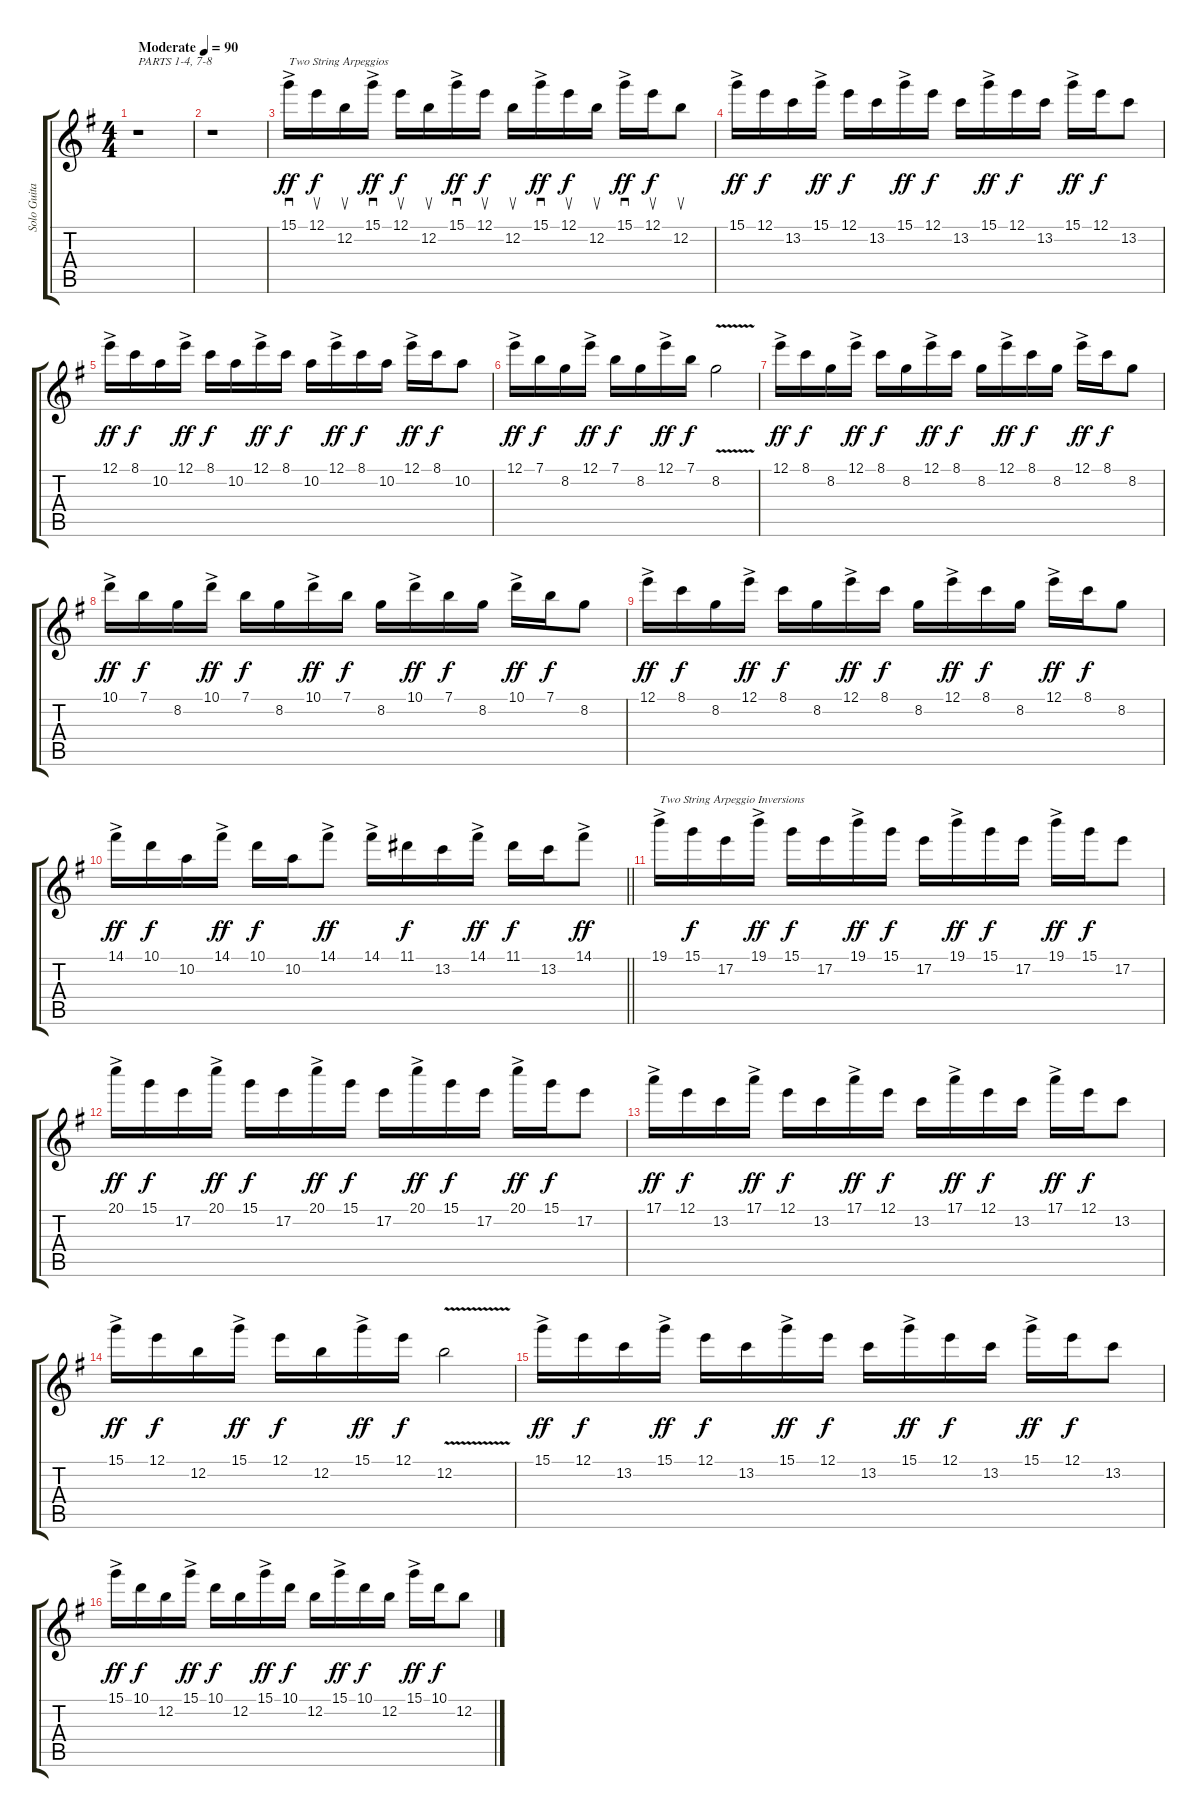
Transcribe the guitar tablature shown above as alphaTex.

\track ("Solo Guitar 1" "Solo Guita") {instrument overdrivenguitar}
\staff {score tabs}
\tuning (E4 B3 G3 D3 A2 E2) {hide}
\ts (4 4)
\tempo (90 "Moderate")
\clef g2
\ks eminor
r.1{txt "PARTS 1-4, 7-8" dy ff instrument overdrivenguitar} |
r.1 |
15.1{ac}.16{sd txt "Two String Arpeggios"} 12.1.16{su dy f} 12.2.16{su} 15.1{ac}.16{sd dy ff} 12.1.16{su dy f} 12.2.16{su} 15.1{ac}.16{sd dy ff} 12.1.16{su dy f} 12.2.16{su} 15.1{ac}.16{sd dy ff} 12.1.16{su dy f} 12.2.16{su} 15.1{ac}.16{sd dy ff} 12.1.16{su dy f} 12.2.8{su} |
15.1{ac}.16{dy ff} 12.1.16{dy f} 13.2.16 15.1{ac}.16{dy ff} 12.1.16{dy f} 13.2.16 15.1{ac}.16{dy ff} 12.1.16{dy f} 13.2.16 15.1{ac}.16{dy ff} 12.1.16{dy f} 13.2.16 15.1{ac}.16{dy ff} 12.1.16{dy f} 13.2.8 |
12.1{ac}.16{dy ff} 8.1.16{dy f} 10.2.16 12.1{ac}.16{dy ff} 8.1.16{dy f} 10.2.16 12.1{ac}.16{dy ff} 8.1.16{dy f} 10.2.16 12.1{ac}.16{dy ff} 8.1.16{dy f} 10.2.16 12.1{ac}.16{dy ff} 8.1.16{dy f} 10.2.8 |
12.1{ac}.16{dy ff} 7.1.16{dy f} 8.2.16 12.1{ac}.16{dy ff} 7.1.16{dy f} 8.2.16 12.1{ac}.16{dy ff} 7.1.16{dy f} 8.2{v}.2 |
12.1{ac}.16{dy ff} 8.1.16{dy f} 8.2.16 12.1{ac}.16{dy ff} 8.1.16{dy f} 8.2.16 12.1{ac}.16{dy ff} 8.1.16{dy f} 8.2.16 12.1{ac}.16{dy ff} 8.1.16{dy f} 8.2.16 12.1{ac}.16{dy ff} 8.1.16{dy f} 8.2.8 |
10.1{ac}.16{dy ff} 7.1.16{dy f} 8.2.16 10.1{ac}.16{dy ff} 7.1.16{dy f} 8.2.16 10.1{ac}.16{dy ff} 7.1.16{dy f} 8.2.16 10.1{ac}.16{dy ff} 7.1.16{dy f} 8.2.16 10.1{ac}.16{dy ff} 7.1.16{dy f} 8.2.8 |
12.1{ac}.16{dy ff} 8.1.16{dy f} 8.2.16 12.1{ac}.16{dy ff} 8.1.16{dy f} 8.2.16 12.1{ac}.16{dy ff} 8.1.16{dy f} 8.2.16 12.1{ac}.16{dy ff} 8.1.16{dy f} 8.2.16 12.1{ac}.16{dy ff} 8.1.16{dy f} 8.2.8 |
\barLineRight lightlight
14.1{ac}.16{dy ff} 10.1.16{dy f} 10.2.16 14.1{ac}.16{dy ff} 10.1.16{dy f} 10.2.16 14.1{ac}.8{dy ff} 14.1{ac}.16 11.1.16{dy f} 13.2.16 14.1{ac}.16{dy ff} 11.1.16{dy f} 13.2.16 14.1{ac}.8{dy ff} |
19.1{ac}.16{txt "Two String Arpeggio Inversions"} 15.1.16{dy f} 17.2.16 19.1{ac}.16{dy ff} 15.1.16{dy f} 17.2.16 19.1{ac}.16{dy ff} 15.1.16{dy f} 17.2.16 19.1{ac}.16{dy ff} 15.1.16{dy f} 17.2.16 19.1{ac}.16{dy ff} 15.1.16{dy f} 17.2.8 |
20.1{ac}.16{dy ff} 15.1.16{dy f} 17.2.16 20.1{ac}.16{dy ff} 15.1.16{dy f} 17.2.16 20.1{ac}.16{dy ff} 15.1.16{dy f} 17.2.16 20.1{ac}.16{dy ff} 15.1.16{dy f} 17.2.16 20.1{ac}.16{dy ff} 15.1.16{dy f} 17.2.8 |
17.1{ac}.16{dy ff} 12.1.16{dy f} 13.2.16 17.1{ac}.16{dy ff} 12.1.16{dy f} 13.2.16 17.1{ac}.16{dy ff} 12.1.16{dy f} 13.2.16 17.1{ac}.16{dy ff} 12.1.16{dy f} 13.2.16 17.1{ac}.16{dy ff} 12.1.16{dy f} 13.2.8 |
15.1{ac}.16{dy ff} 12.1.16{dy f} 12.2.16 15.1{ac}.16{dy ff} 12.1.16{dy f} 12.2.16 15.1{ac}.16{dy ff} 12.1.16{dy f} 12.2{v}.2 |
15.1{ac}.16{dy ff} 12.1.16{dy f} 13.2.16 15.1{ac}.16{dy ff} 12.1.16{dy f} 13.2.16 15.1{ac}.16{dy ff} 12.1.16{dy f} 13.2.16 15.1{ac}.16{dy ff} 12.1.16{dy f} 13.2.16 15.1{ac}.16{dy ff} 12.1.16{dy f} 13.2.8 |
15.1{ac}.16{dy ff} 10.1.16{dy f} 12.2.16 15.1{ac}.16{dy ff} 10.1.16{dy f} 12.2.16 15.1{ac}.16{dy ff} 10.1.16{dy f} 12.2.16 15.1{ac}.16{dy ff} 10.1.16{dy f} 12.2.16 15.1{ac}.16{dy ff} 10.1.16{dy f} 12.2.8
